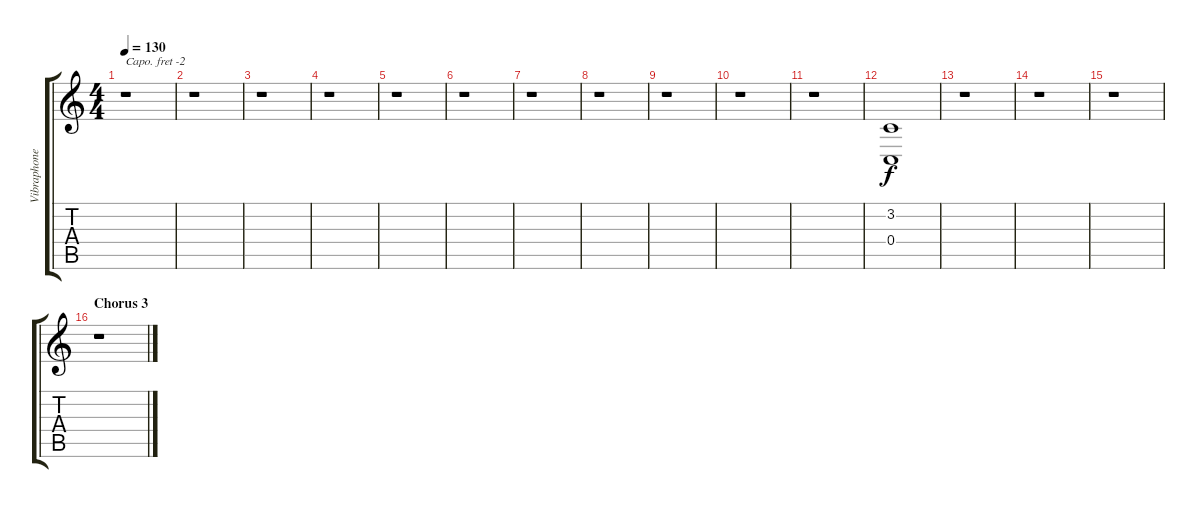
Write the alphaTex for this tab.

\track ("Vibraphone" "Vibraphone") {instrument vibraphone}
\staff {score tabs}
\capo -2
\tuning (E4 B3 G3 D3 A2 D2) {hide}
\ts (4 4)
\tempo 130
\clef g2
\ks c
r.1{dy f} |
r.1 |
r.1 |
r.1 |
r.1 |
r.1 |
r.1 |
r.1 |
r.1 |
r.1 |
r.1 |
(3.2 0.4).1 |
r.1 |
r.1 |
r.1 |
\section ("" "Chorus 3")
r.1
